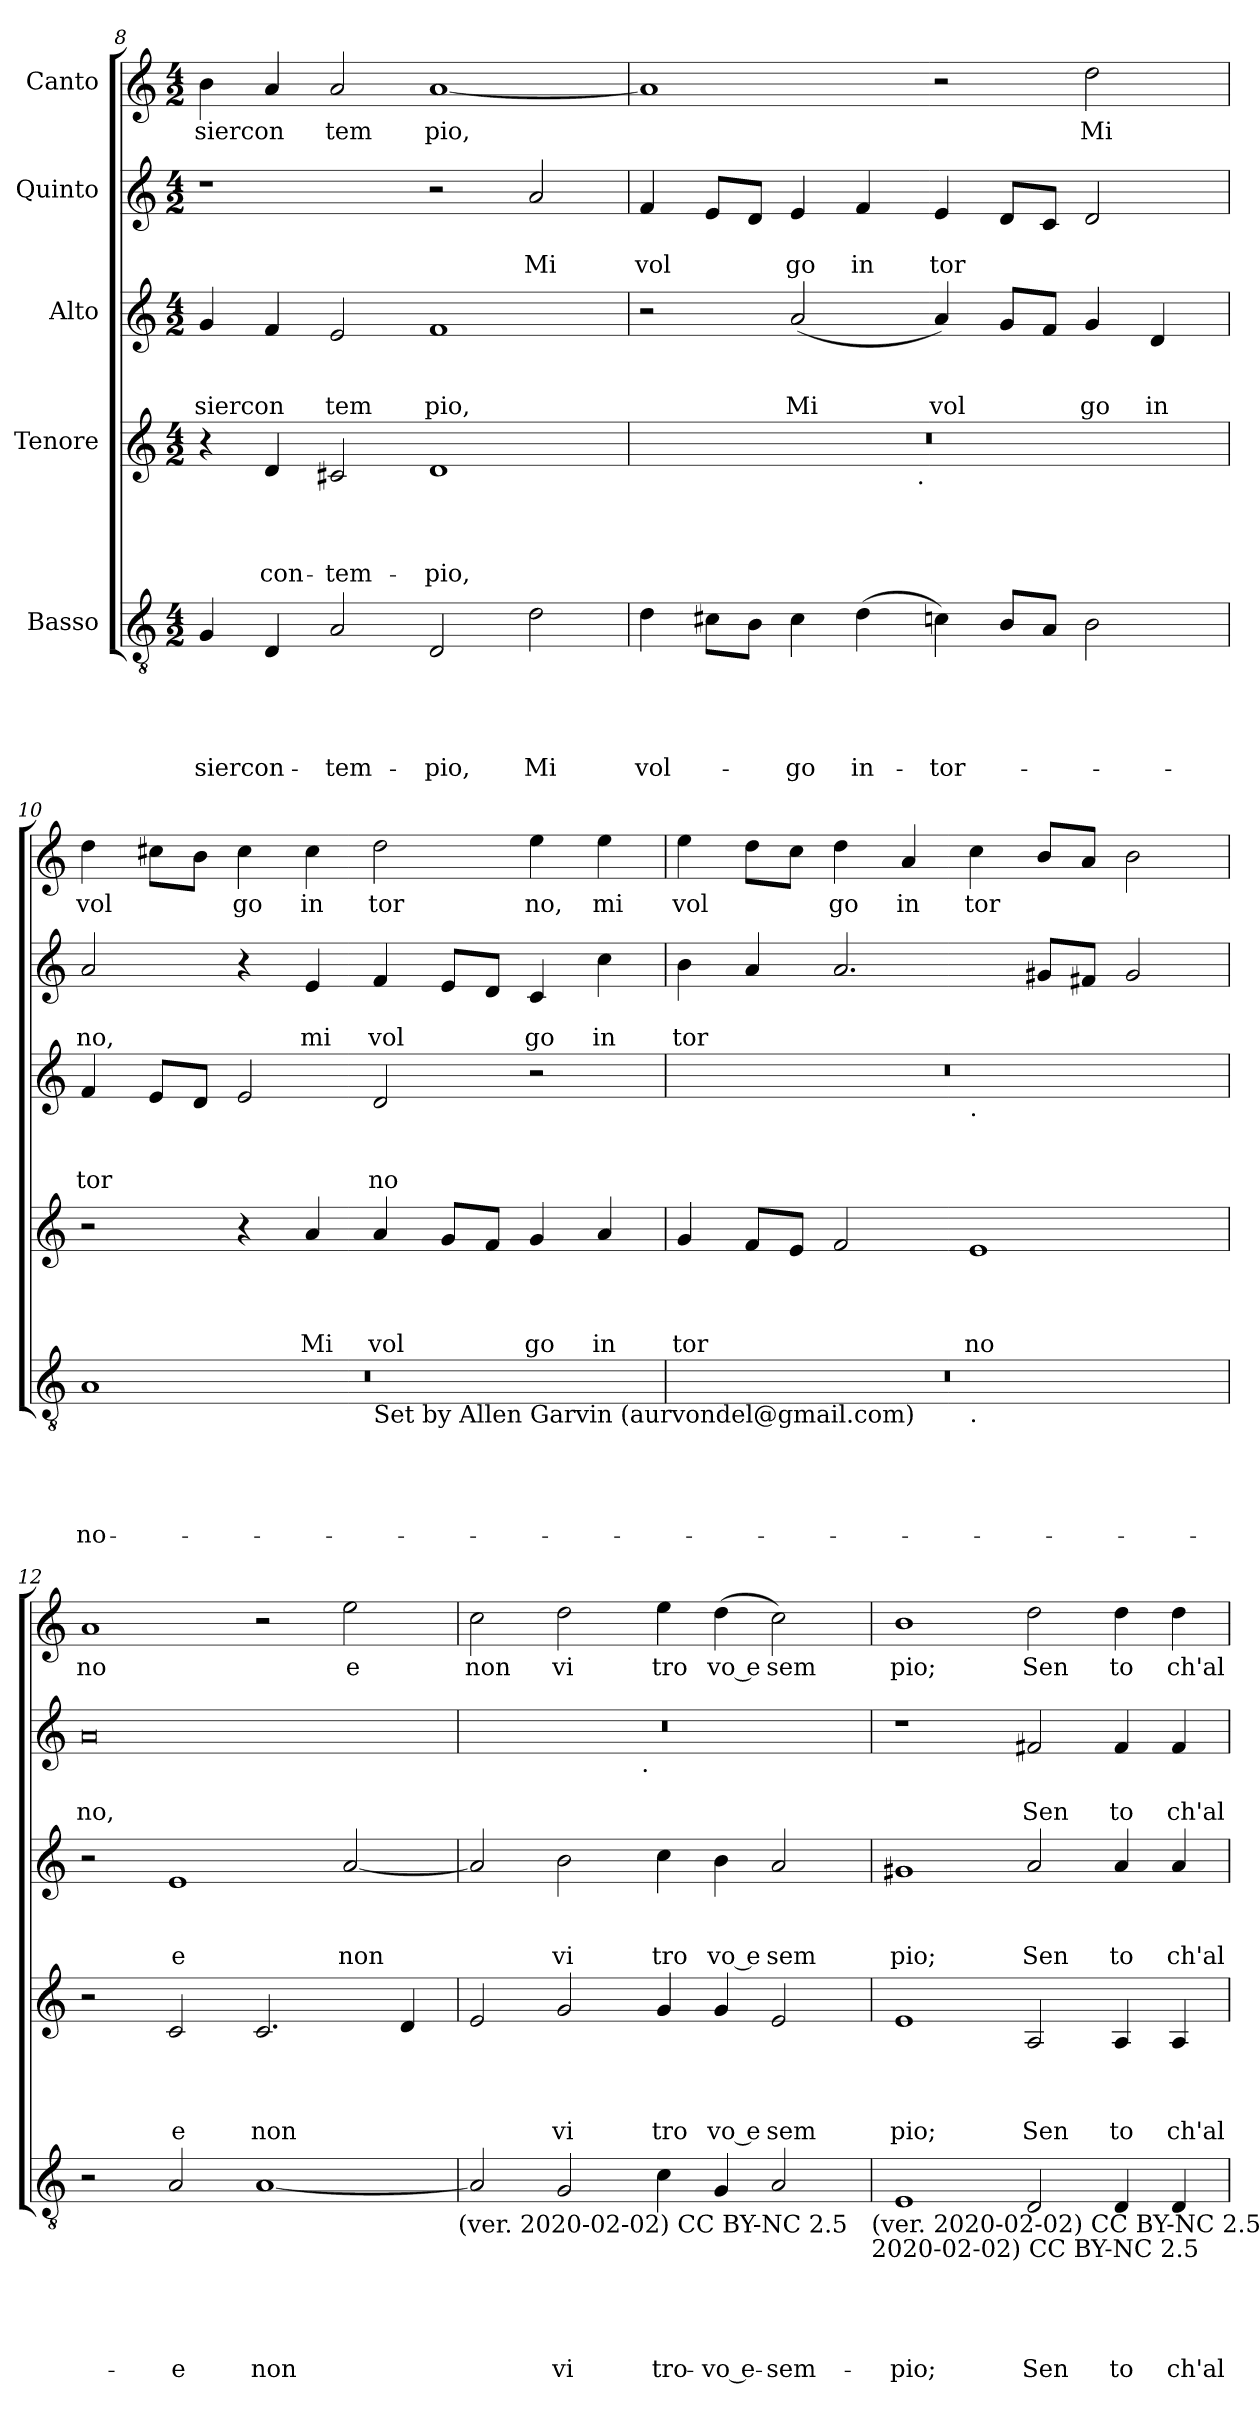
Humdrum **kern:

**kern	**text	**text	**text	**text	**text	**kern	**text	**text	**text	**text	**kern	**text	**text	**text	**kern	**text	**text	**kern	**text
*part5	*part5	*part5	*part5	*part5	*part5	*part4	*part4	*part4	*part4	*part4	*part3	*part3	*part3	*part3	*part2	*part2	*part2	*part1	*part1
*staff5	*staff5	*staff5	*staff5	*staff5	*staff5	*staff4	*staff4	*staff4	*staff4	*staff4	*staff3	*staff3	*staff3	*staff3	*staff2	*staff2	*staff2	*staff1	*staff1
*I"Basso	*	*	*	*	*	*I"Tenore	*	*	*	*	*I"Alto	*	*	*	*I"Quinto	*	*	*I"Canto	*
*clefGv2	*	*	*	*	*	*clefG2	*	*	*	*	*clefG2	*	*	*	*clefG2	*	*	*clefG2	*
*k[]	*	*	*	*	*	*k[]	*	*	*	*	*k[]	*	*	*	*k[]	*	*	*k[]	*
*C:	*	*	*	*	*	*C:	*	*	*	*	*C:	*	*	*	*C:	*	*	*C:	*
*M4/2	*	*	*	*	*	*M4/2	*	*	*	*	*M4/2	*	*	*	*M4/2	*	*	*M4/2	*
=8	=8	=8	=8	=8	=8	=8	=8	=8	=8	=8	=8	=8	=8	=8	=8	=8	=8	=8	=8
!	!	!	!	!	!LO:LY:b	!	!	!	!	!	!	!	!	!LO:LY:b	!	!	!	!	!LO:LY:b
4G/	.	.	.	.	-siercon-	4r	.	.	.	.	4g/	.	.	siercon	1r	.	.	4b\	siercon
!	!	!	!	!	!	!	!	!	!	!LO:LY:b	!	!	!	!	!	!	!	!	!
4D/	.	.	.	.	.	4d/	.	.	.	con-	4f/	.	.	.	.	.	.	4a/	.
!	!	!	!	!	!LO:LY:b	!	!	!	!	!LO:LY:b	!	!	!	!LO:LY:b	!	!	!	!	!LO:LY:b
2A/	.	.	.	.	-tem-	2c#X/	.	.	.	-tem-	2e/	.	.	tem	.	.	.	2a/	tem
!	!	!	!	!	!LO:LY:b	!	!	!	!	!LO:LY:b	!	!	!	!LO:LY:b	!	!	!	!	!LO:LY:b
2D/	.	.	.	.	-pio,	1d	.	.	.	-pio,	1f	.	.	pio,	2r	.	.	[<1a	pio,
!	!	!	!	!	!LO:LY:b	!	!	!	!	!	!	!	!	!	!	!	!LO:LY:b	!	!
2d\	.	.	.	.	Mi	.	.	.	.	.	.	.	.	.	2a/	.	Mi	.	.
!!LO:LB:g=z
=9	=9	=9	=9	=9	=9	=9	=9	=9	=9	=9	=9	=9	=9	=9	=9	=9	=9	=9	=9
!	!	!	!	!	!LO:LY:b	!	!	!	!	!	!	!	!	!	!	!	!LO:LY:b	!	!
*	*	*	*	*	*	*^	*	*	*	*	*	*	*	*	*	*	*	*	*
4d\	.	.	.	.	vol-	0r	2ryy	.	.	.	.	2r	.	.	.	4f/	.	vol	1a]	.
8c#X\L	.	.	.	.	.	.	.	.	.	.	.	.	.	.	.	8e/L	.	.	.	.
8B\J	.	.	.	.	.	.	.	.	.	.	.	.	.	.	.	8d/J	.	.	.	.
!	!	!	!	!	!LO:LY:b	!	!	!	!	!	!	!	!	!	!LO:LY:b	!	!	!LO:LY:b	!	!
4c#\	.	.	.	.	-go	.	4...ryy	.	.	.	.	(2a/	.	.	Mi	4e/	.	go	.	.
!	!	!	!	!	!LO:LY:b	!	!	!	!	!	!	!	!	!	!	!	!	!LO:LY:b	!	!
(<4d\	.	.	.	.	in-	.	.	.	.	.	.	.	.	.	.	4f/	.	in	.	.
!	!	!	!	!	!	!	!LO:TX:b:t=.	!	!	!	!	!	!	!	!	!	!	!	!	!
.	.	.	.	.	.	.	1ryy	.	.	.	.	.	.	.	.	.	.	.	.	.
!	!	!	!	!	!LO:LY:b	!	!	!	!	!	!	!	!	!	!LO:LY:b	!	!	!LO:LY:b	!	!
4cn\)	.	.	.	.	-tor-	.	.	.	.	.	.	4a/)	.	.	vol	4e/	.	tor	2r	.
8B/L	.	.	.	.	.	.	.	.	.	.	.	8g/L	.	.	.	8d/L	.	.	.	.
8A/J	.	.	.	.	.	.	.	.	.	.	.	8f/J	.	.	.	8c/J	.	.	.	.
!	!	!	!	!	!	!	!	!	!	!	!	!	!	!	!LO:LY:b	!	!	!	!	!LO:LY:b
2B\	.	.	.	.	.	.	.	.	.	.	.	4g/	.	.	go	2d/	.	.	2dd\	Mi
!	!	!	!	!	!	!	!	!	!	!	!	!	!	!	!LO:LY:b	!	!	!	!	!
.	.	.	.	.	.	.	.	.	.	.	.	4d/	.	.	in	.	.	.	.	.
.	.	.	.	.	.	.	32ryy	.	.	.	.	.	.	.	.	.	.	.	.	.
=10	=10	=10	=10	=10	=10	=10	=10	=10	=10	=10	=10	=10	=10	=10	=10	=10	=10	=10	=10	=10
*^	*	*	*	*	*	*	*	*	*	*	*	*	*	*	*	*	*	*	*	*
*	*^	*	*	*	*	*	*	*	*	*	*	*	*	*	*	*	*	*	*	*	*
!	!	!LO:N:vis=1	!	!	!	!	!LO:LY:b	!	!	!	!	!	!	!	!	!	!LO:LY:b	!	!	!LO:LY:b	!	!LO:LY:b
*	*	*	*	*	*	*	*	*v	*v	*	*	*	*	*	*	*	*	*	*	*	*	*
0ryy	1A	0r	.	.	.	.	-no	2r	.	.	.	.	4f/	.	.	tor	2a/	.	no,	4dd\	vol
.	.	.	.	.	.	.	.	.	.	.	.	.	8e/L	.	.	.	.	.	.	8cc#X\L	.
.	.	.	.	.	.	.	.	.	.	.	.	.	8d/J	.	.	.	.	.	.	8b\J	.
!	!	!	!	!	!	!	!	!	!	!	!	!	!	!	!	!	!	!	!	!	!LO:LY:b
.	.	.	.	.	.	.	.	4r	.	.	.	.	2e/	.	.	.	4r	.	.	4cc#\	go
!	!	!	!	!	!	!	!	!	!	!	!	!LO:LY:b	!	!	!	!	!	!	!LO:LY:b	!	!LO:LY:b
.	.	.	.	.	.	.	.	4a/	.	.	.	Mi	.	.	.	.	4e/	.	mi	4cc#\	in
!	!LO:TX:b:t=Set by Allen Garvin (aurvondel@gmail.com)	!	!	!	!	!	!	!	!	!	!	!	!	!	!	!	!	!	!	!	!
!	!	!	!	!	!	!	!	!	!	!	!	!LO:LY:b	!	!	!	!LO:LY:b	!	!	!LO:LY:b	!	!LO:LY:b
.	1ryy	.	.	.	.	.	.	4a/	.	.	.	vol	2d/	.	.	no	4f/	.	vol	2dd\	tor
.	.	.	.	.	.	.	.	8g/L	.	.	.	.	.	.	.	.	8e/L	.	.	.	.
.	.	.	.	.	.	.	.	8f/J	.	.	.	.	.	.	.	.	8d/J	.	.	.	.
!	!	!	!	!	!	!	!	!	!	!	!	!LO:LY:b	!	!	!	!	!	!	!LO:LY:b	!	!LO:LY:b
.	.	.	.	.	.	.	.	4g/	.	.	.	go	2r	.	.	.	4c/	.	go	4ee\	no,
!	!	!	!	!	!	!	!	!	!	!	!	!LO:LY:b	!	!	!	!	!	!	!LO:LY:b	!	!LO:LY:b
.	.	.	.	.	.	.	.	4a/	.	.	.	in	.	.	.	.	4cc\	.	in	4ee\	mi
*v	*v	*v	*	*	*	*	*	*	*	*	*	*	*	*	*	*	*	*	*	*	*
=11	=11	=11	=11	=11	=11	=11	=11	=11	=11	=11	=11	=11	=11	=11	=11	=11	=11	=11	=11
!	!	!	!	!	!	!	!	!	!	!LO:LY:b	!	!	!	!	!	!	!LO:LY:b	!	!LO:LY:b
*^	*	*	*	*	*	*	*	*	*	*	*^	*	*	*	*	*	*	*	*
0r	1ryy	.	.	.	.	.	4g/	.	.	.	tor	0r	1ryy	.	.	.	4b\	.	tor	4ee\	vol
.	.	.	.	.	.	.	8f/L	.	.	.	.	.	.	.	.	.	4a/	.	.	8dd\L	.
.	.	.	.	.	.	.	8e/J	.	.	.	.	.	.	.	.	.	.	.	.	8cc\J	.
!	!	!	!	!	!	!	!	!	!	!	!	!	!	!	!	!	!	!	!	!	!LO:LY:b
.	.	.	.	.	.	.	2f/	.	.	.	.	.	.	.	.	.	2.a/	.	.	4dd\	go
!	!	!	!	!	!	!	!	!	!	!	!	!	!	!	!	!	!	!	!	!	!LO:LY:b
.	.	.	.	.	.	.	.	.	.	.	.	.	.	.	.	.	.	.	.	4a/	in
!	!	!	!	!	!	!	!	!	!	!	!	!	!LO:TX:b:t=.	!	!	!	!	!	!	!	!
!	!LO:TX:b:t=.	!	!	!	!	!	!	!	!	!	!	!	!	!	!	!	!	!	!	!	!
!	!	!	!	!	!	!	!	!	!	!	!LO:LY:b	!	!	!	!	!	!	!	!	!	!LO:LY:b
.	1ryy	.	.	.	.	.	1e	.	.	.	no	.	1ryy	.	.	.	.	.	.	4cc\	tor
.	.	.	.	.	.	.	.	.	.	.	.	.	.	.	.	.	8g#X/L	.	.	8b/L	.
.	.	.	.	.	.	.	.	.	.	.	.	.	.	.	.	.	8f#X/J	.	.	8a/J	.
.	.	.	.	.	.	.	.	.	.	.	.	.	.	.	.	.	2g#/	.	.	2b\	.
=12	=12	=12	=12	=12	=12	=12	=12	=12	=12	=12	=12	=12	=12	=12	=12	=12	=12	=12	=12	=12	=12
!	!	!	!	!	!	!	!	!	!	!	!	!	!	!	!	!	!	!	!LO:LY:b	!	!LO:LY:b
*v	*v	*	*	*	*	*	*	*	*	*	*	*v	*v	*	*	*	*	*	*	*	*
2r	.	.	.	.	.	2r	.	.	.	.	2r	.	.	.	0a	.	no,	1a	no
!	!	!	!	!	!LO:LY:b	!	!	!	!	!LO:LY:b	!	!	!	!LO:LY:b	!	!	!	!	!
2A/	.	.	.	.	e	2c/	.	.	.	e	1e	.	.	e	.	.	.	.	.
!	!	!	!	!	!LO:LY:b	!	!	!	!	!LO:LY:b	!	!	!	!	!	!	!	!	!
[<1A	.	.	.	.	non	2.c/	.	.	.	non	.	.	.	.	.	.	.	2r	.
!	!	!	!	!	!	!	!	!	!	!	!	!	!	!LO:LY:b	!	!	!	!	!LO:LY:b
.	.	.	.	.	.	.	.	.	.	.	[<2a/	.	.	non	.	.	.	2ee\	e
.	.	.	.	.	.	4d/	.	.	.	.	.	.	.	.	.	.	.	.	.
!LO:TX:b:t=(ver. 2020-02-02) CC BY-NC 2.5	!	!	!	!	!	!	!	!	!	!	!	!	!	!	!	!	!	!	!
=13	=13	=13	=13	=13	=13	=13	=13	=13	=13	=13	=13	=13	=13	=13	=13	=13	=13	=13	=13
!	!	!	!	!	!	!	!	!	!	!	!	!	!	!	!	!	!	!	!LO:LY:b
*	*	*	*	*	*	*	*	*	*	*	*	*	*	*	*^	*	*	*	*
2A/]	.	.	.	.	.	2e/	.	.	.	.	2a/]	.	.	.	0r	2ryy	.	.	2cc\	non
!	!	!	!	!	!LO:LY:b	!	!	!	!	!LO:LY:b	!	!	!	!LO:LY:b	!	!	!	!	!	!LO:LY:b
2G/	.	.	.	.	vi	2g/	.	.	.	vi	2b\	.	.	vi	.	4...ryy	.	.	2dd\	vi
!	!	!	!	!	!	!	!	!	!	!	!	!	!	!	!	!LO:TX:b:t=.	!	!	!	!
.	.	.	.	.	.	.	.	.	.	.	.	.	.	.	.	1ryy	.	.	.	.
!	!	!	!	!	!LO:LY:b	!	!	!	!	!LO:LY:b	!	!	!	!LO:LY:b	!	!	!	!	!	!LO:LY:b
4c\	.	.	.	.	tro-	4g/	.	.	.	tro	4cc\	.	.	tro	.	.	.	.	4ee\	tro
!	!	!	!	!	!LO:LY:b:rj	!	!	!	!	!LO:LY:b:rj	!	!	!	!LO:LY:b:rj	!	!	!	!	!	!LO:LY:b:rj
4G/	.	.	.	.	-vo e-	4g/	.	.	.	vo e	4b\	.	.	vo e	.	.	.	.	(<4dd\	vo e
!	!	!	!	!	!LO:LY:b	!	!	!	!	!LO:LY:b	!	!	!	!LO:LY:b	!	!	!	!	!	!LO:LY:b
2A/	.	.	.	.	-sem-	2e/	.	.	.	sem	2a/	.	.	sem	.	.	.	.	2cc\)	sem
.	.	.	.	.	.	.	.	.	.	.	.	.	.	.	.	32ryy	.	.	.	.
!LO:TX:b:t=(ver. 2020-02-02) CC BY-NC 2.5	!	!	!	!	!	!	!	!	!	!	!	!	!	!	!	!	!	!	!	!
!LO:TX:b:t=2020-02-02) CC BY-NC 2.5	!	!	!	!	!	!	!	!	!	!	!	!	!	!	!	!	!	!	!	!
!!LO:PB:g=z
=14	=14	=14	=14	=14	=14	=14	=14	=14	=14	=14	=14	=14	=14	=14	=14	=14	=14	=14	=14	=14
!	!	!	!	!	!LO:LY:b	!	!	!	!	!LO:LY:b	!	!	!	!LO:LY:b	!	!	!	!	!	!LO:LY:b
*	*	*	*	*	*	*	*	*	*	*	*	*	*	*	*v	*v	*	*	*	*
1E	.	.	.	.	-pio;	1e	.	.	.	pio;	1g#X	.	.	pio;	1r	.	.	1b	pio;
!	!	!	!	!	!LO:LY:b	!	!	!	!	!LO:LY:b	!	!	!	!LO:LY:b	!	!	!LO:LY:b	!	!LO:LY:b
2D/	.	.	.	.	Sen	2A/	.	.	.	Sen	2a/	.	.	Sen	2f#X/	.	Sen	2dd\	Sen
!	!	!	!	!	!LO:LY:b	!	!	!	!	!LO:LY:b	!	!	!	!LO:LY:b	!	!	!LO:LY:b	!	!LO:LY:b
4D/	.	.	.	.	to	4A/	.	.	.	to	4a/	.	.	to	4f#/	.	to	4dd\	to
!	!	!	!	!	!LO:LY:b	!	!	!	!	!LO:LY:b	!	!	!	!LO:LY:b	!	!	!LO:LY:b	!	!LO:LY:b
4D/	.	.	.	.	ch'al	4A/	.	.	.	ch'al	4a/	.	.	ch'al	4f#/	.	ch'al	4dd\	ch'al
=	=	=	=	=	=	=	=	=	=	=	=	=	=	=	=	=	=	=	=
*-	*-	*-	*-	*-	*-	*-	*-	*-	*-	*-	*-	*-	*-	*-	*-	*-	*-	*-	*-
